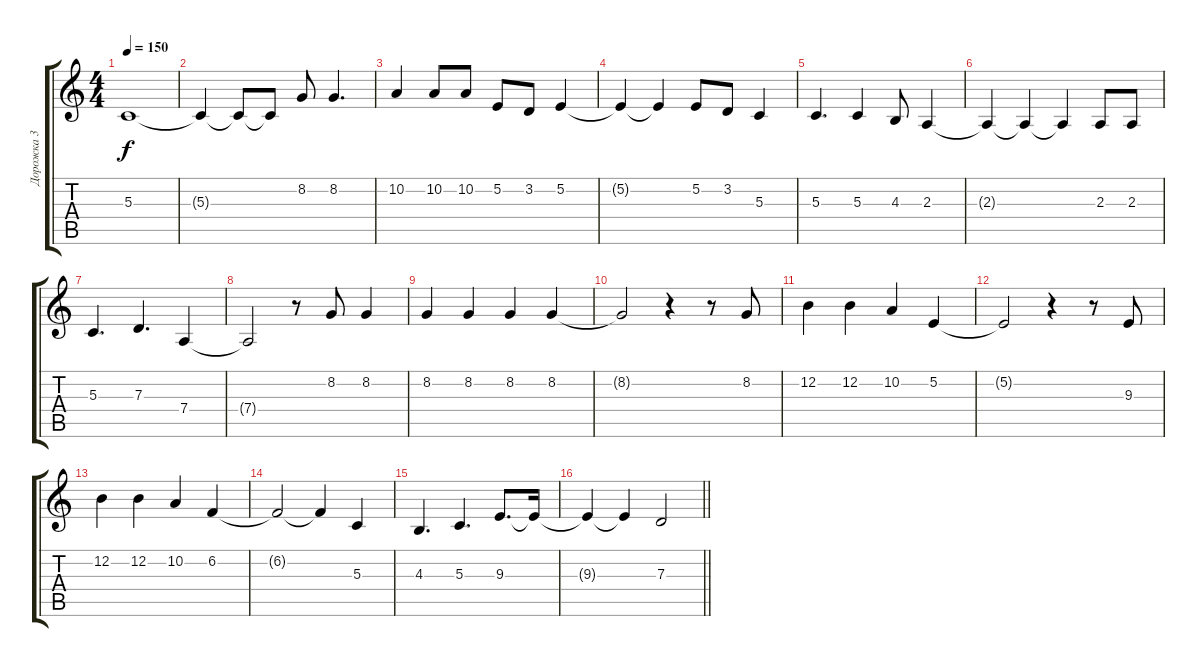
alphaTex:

\track ("Дорожка 3" "Дорожка 3") {instrument trumpet}
\staff {score tabs}
\tuning (E4 B3 G3 D3 A2 E2) {hide}
\ts (4 4)
\tempo 150
\clef g2
\ks c
5.3.1{dy f} |
5.3{t}.4 5.3{t}.8 5.3{t}.8 8.2.8 8.2.4{d} |
10.2.4 10.2.8 10.2.8 5.2.8 3.2.8 5.2.4 |
5.2{t}.4 5.2{t}.4 5.2.8 3.2.8 5.3.4 |
5.3.4{d} 5.3.4 4.3.8 2.3.4 |
2.3{t}.4 2.3{t}.4 2.3{t}.4 2.3.8 2.3.8 |
5.3.4{d} 7.3.4{d} 7.4.4 |
7.4{t}.2 r.8 8.2.8 8.2.4 |
8.2.4 8.2.4 8.2.4 8.2.4 |
8.2{t}.2 r.4 r.8 8.2.8 |
12.2.4 12.2.4 10.2.4 5.2.4 |
5.2{t}.2 r.4 r.8 9.3.8 |
12.2.4 12.2.4 10.2.4 6.2.4 |
6.2{t}.2 6.2{t}.4 5.3.4 |
4.3.4{d} 5.3.4{d} 9.3.8{d} 9.3{t}.16 |
\barLineRight lightlight
9.3{t}.4 9.3{t}.4 7.3.2
